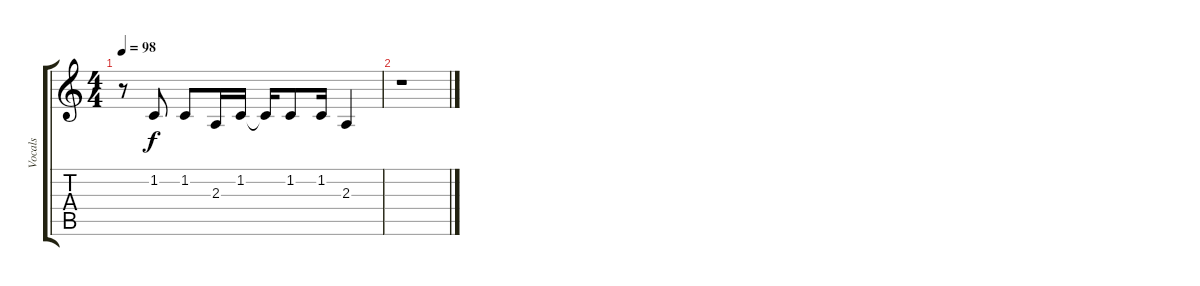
\track ("Vocals" "Vocals") {instrument acousticgrandpiano}
\staff {score tabs}
\tuning (E4 B3 G3 D3 A2 E2) {hide}
\ts (4 4)
\tempo 98
\clef g2
\ks c
r.8{dy f} 1.2.8 1.2.8 2.3.16 1.2.16 1.2{t}.16 1.2.8 1.2.16 2.3.4 |
r.1
